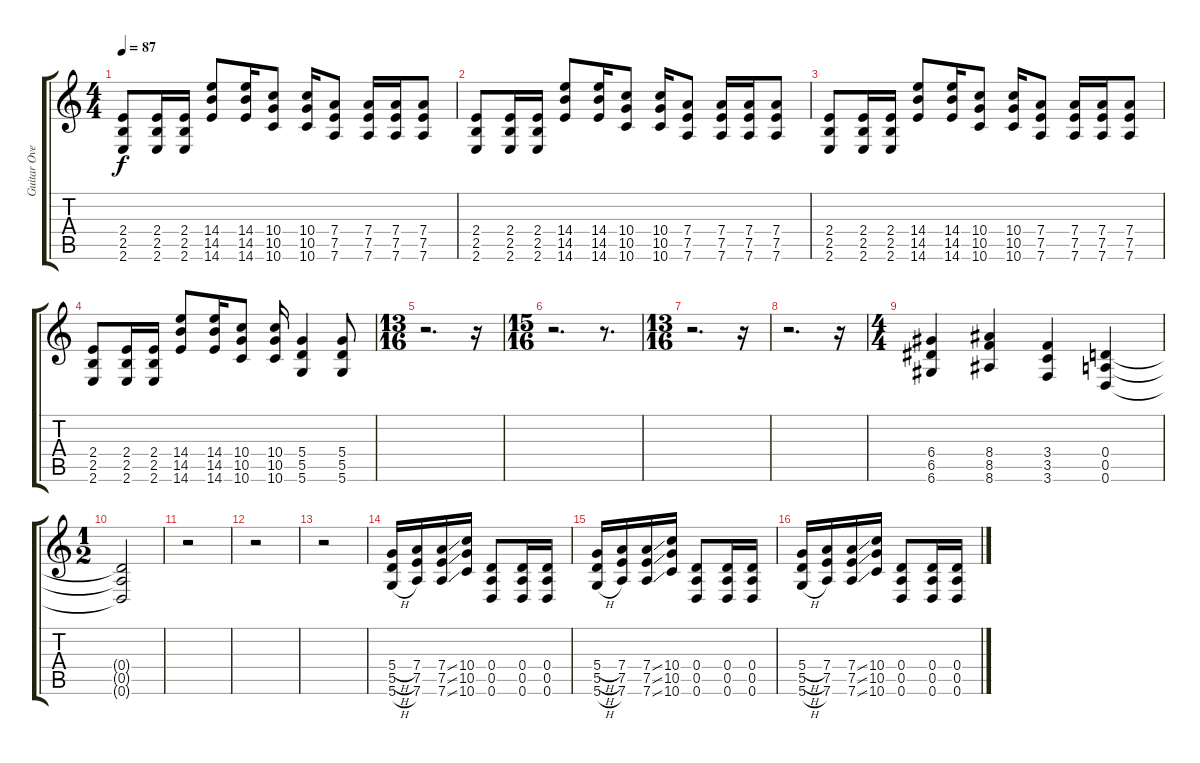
\track ("Guitar Overlay" "Guitar Ove") {instrument overdrivenguitar}
\staff {score tabs}
\tuning (E4 B3 G3 D3 A2 D2) {hide}
\ts (4 4)
\tempo 87
\clef g2
\ks c
(2.4 2.5 2.6).8{dy f} (2.4 2.5 2.6).16{instrument electricguitarmuted} (2.4 2.5 2.6).16 (14.4 14.5 14.6).8{instrument overdrivenguitar} (14.4 14.5 14.6).16 (10.4 10.5 10.6).8 (10.4 10.5 10.6).16 (7.4 7.5 7.6).8 (7.4 7.5 7.6).16 (7.4 7.5 7.6).16 (7.4 7.5 7.6).8 |
(2.4 2.5 2.6).8 (2.4 2.5 2.6).16{instrument electricguitarmuted} (2.4 2.5 2.6).16 (14.4 14.5 14.6).8{instrument overdrivenguitar} (14.4 14.5 14.6).16 (10.4 10.5 10.6).8 (10.4 10.5 10.6).16 (7.4 7.5 7.6).8 (7.4 7.5 7.6).16 (7.4 7.5 7.6).16 (7.4 7.5 7.6).8 |
(2.4 2.5 2.6).8 (2.4 2.5 2.6).16{instrument electricguitarmuted} (2.4 2.5 2.6).16 (14.4 14.5 14.6).8{instrument overdrivenguitar} (14.4 14.5 14.6).16 (10.4 10.5 10.6).8 (10.4 10.5 10.6).16 (7.4 7.5 7.6).8 (7.4 7.5 7.6).16 (7.4 7.5 7.6).16 (7.4 7.5 7.6).8 |
(2.4 2.5 2.6).8 (2.4 2.5 2.6).16{instrument electricguitarmuted} (2.4 2.5 2.6).16 (14.4 14.5 14.6).8{instrument overdrivenguitar} (14.4 14.5 14.6).16 (10.4 10.5 10.6).8 (10.4 10.5 10.6).16 (5.4 5.5 5.6).4 (5.4 5.5 5.6).8 |
\ts (13 16)
r.2{d} r.16 |
\ts (15 16)
r.2{d} r.8{d} |
\ts (13 16)
r.2{d} r.16 |
r.2{d} r.16 |
\ts (4 4)
(6.4 6.5 6.6).4{instrument overdrivenguitar} (8.4 8.5 8.6).4 (3.4 3.5 3.6).4 (0.4 0.5 0.6).4 |
\ts (1 2)
(0.4{t} 0.5{t} 0.6{t}).2 |
r.2 |
r.2 |
r.2 |
(5.4{h} 5.5{h} 5.6{h}).16 (7.4 7.5 7.6).16 (7.4{ss} 7.5{ss} 7.6{ss}).16 (10.4 10.5 10.6).16 (0.4 0.5 0.6).8 (0.4 0.5 0.6).16{instrument electricguitarmuted} (0.4 0.5 0.6).16 |
(5.4{h} 5.5{h} 5.6{h}).16{instrument overdrivenguitar} (7.4 7.5 7.6).16 (7.4{ss} 7.5{ss} 7.6{ss}).16 (10.4 10.5 10.6).16 (0.4 0.5 0.6).8 (0.4 0.5 0.6).16{instrument electricguitarmuted} (0.4 0.5 0.6).16 |
(5.4{h} 5.5{h} 5.6{h}).16{instrument overdrivenguitar} (7.4 7.5 7.6).16 (7.4{ss} 7.5{ss} 7.6{ss}).16 (10.4 10.5 10.6).16 (0.4 0.5 0.6).8 (0.4 0.5 0.6).16{instrument electricguitarmuted} (0.4 0.5 0.6).16
